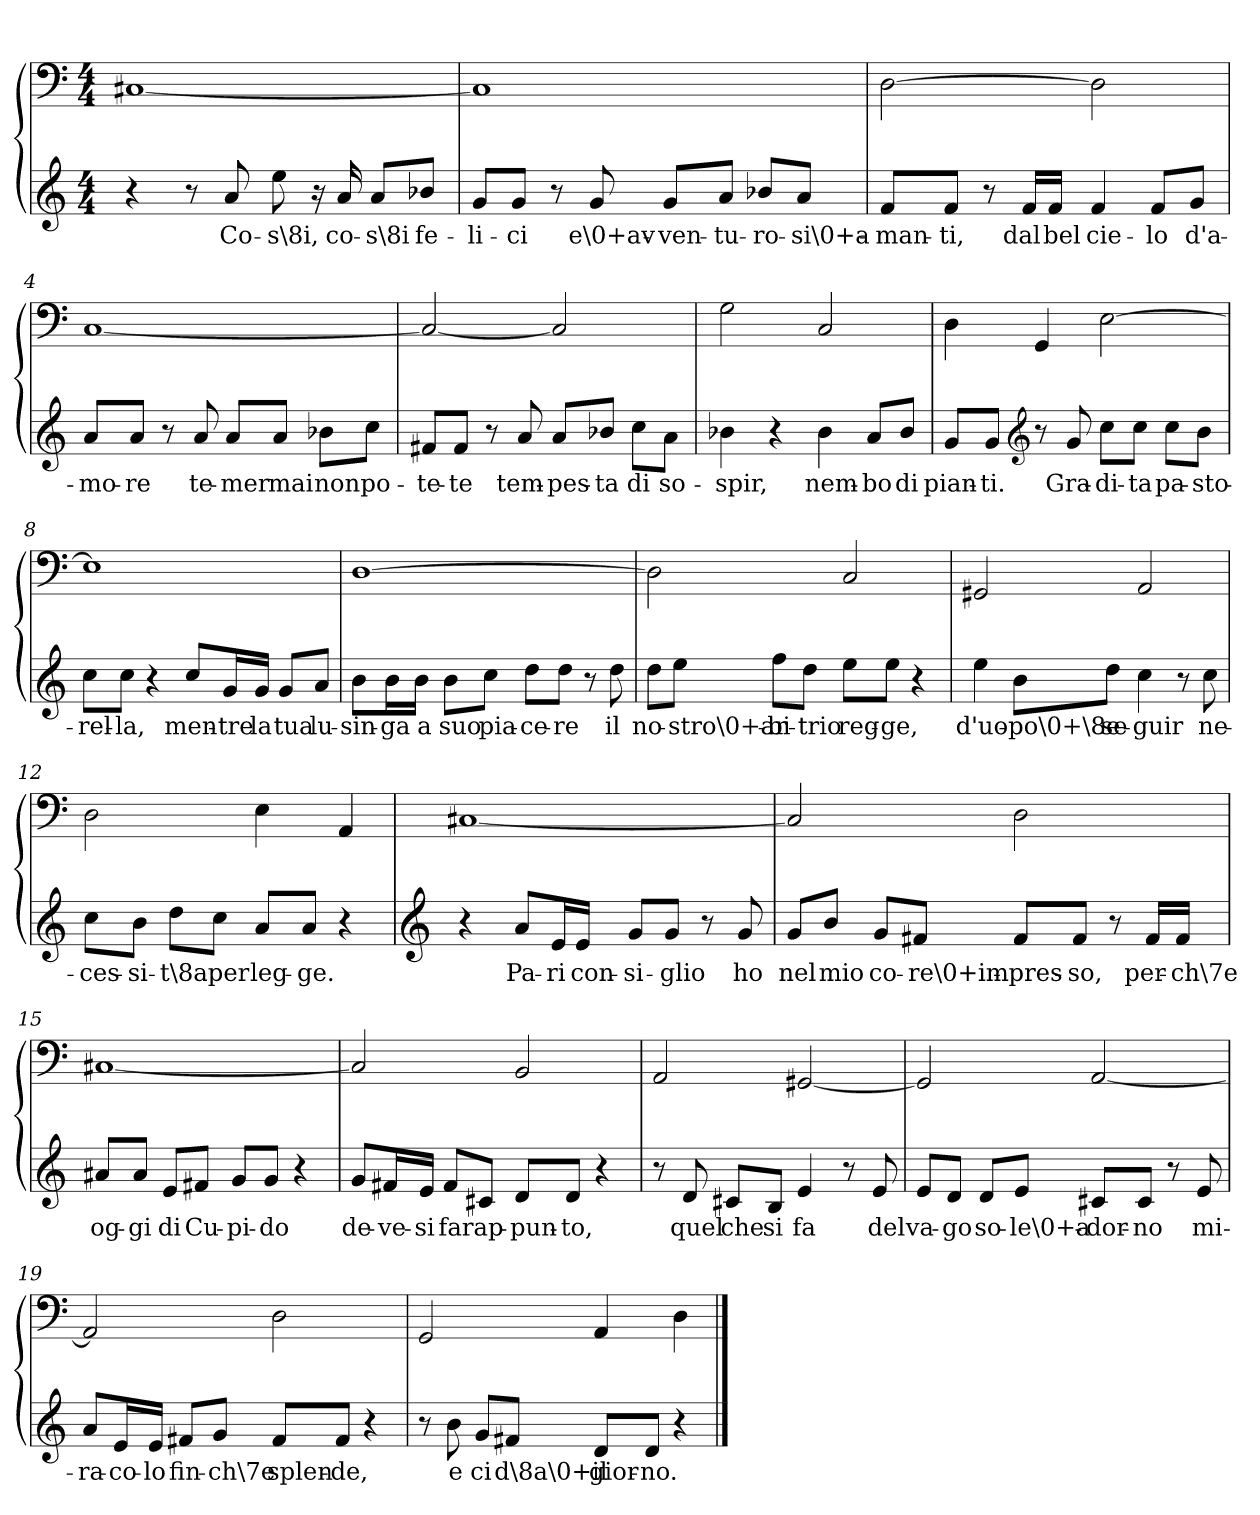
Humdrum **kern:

**kern	**text	**kern
*part1	*part1	*part1
*staff2	*staff2	*staff1
*clefG2	*	*clefF4
*k[]	*	*k[]
*a:	*	*a:
*M4/4	*	*M4/4
=1	=1	=1
4r	.	[1C#X/
8r	.	.
8a/	Co-	.
8ee\	-s\8i,	.
16r	.	.
16a/	co-	.
8a/L	-s\8i	.
8b-X/J	fe-	.
=2	=2	=2
8g/L	-li-	1C#/]
8g/J	-ci	.
8r	.	.
8g/	e\0+av-	.
8g/L	-ven-	.
8a/J	-tu-	.
8b-X/L	-ro-	.
8a/J	-si\0+a-	.
=3	=3	=3
8f/L	-man-	[2D\
8f/J	-ti,	.
8r	.	.
16f/LL	dal	.
16f/JJ	bel	.
4f/	cie-	2D\]
8f/L	-lo	.
8g/J	d'a-	.
=4	=4	=4
8a/L	-mo-	[1C/
8a/J	-re	.
8r	.	.
8a/	te-	.
8a/L	-mer	.
8a/J	mai	.
8b-X\L	non	.
8cc\J	po-	.
=5	=5	=5
8f#X/L	-te-	2C/_
8f#/J	-te	.
8r	.	.
8a/	tem-	.
8a/L	-pes-	2C/]
8b-X/J	-ta	.
8cc\L	di	.
8a\J	so-	.
=6	=6	=6
4b-X\	-spir,	2G\
4r	.	.
4b-\	nem-	2C/
8a/L	-bo	.
8b-/J	di	.
=7	=7	=7
8g/L	pian-	4D\
8g/J	-ti.	.
*clefG2	*	*
8r	.	4GG/
8g/	Gra-	.
8cc\L	-di-	[2E\
8cc\J	-ta	.
8cc\L	pa-	.
8b\J	-sto-	.
=8	=8	=8
8cc\L	-rel-	1E\]
8cc\J	-la,	.
4r	.	.
8cc/L	men-	.
16g/L	-tre	.
16g/JJ	la	.
8g/L	tua	.
8a/J	lu-	.
=9	=9	=9
8b\L	-sin-	[1D\
16b\L	-ga	.
16b\JJ	a	.
8b\L	suo	.
8cc\J	pia-	.
8dd\L	-ce-	.
8dd\J	-re	.
8r	.	.
8dd\	il	.
=10	=10	=10
8dd\L	no-	2D\]
8ee\J	-stro\0+ar-	.
8ff\L	-bi-	.
8dd\J	-trio	.
8ee\L	reg-	2C/
8ee\J	-ge,	.
4r	.	.
=11	=11	=11
4ee\	d'uo-	2GG#X/
8b\L	-po\0+\8e	.
8dd\J	se-	.
4cc\	-guir	2AA/
8r	.	.
8cc\	ne-	.
=12	=12	=12
8cc\L	-ces-	2D\
8b\J	-si-	.
8dd\L	-t\8a	.
8cc\J	per	.
8a/L	leg-	4E\
8a/J	-ge.	.
4r	.	4AA/
=13	=13	=13
*clefG2	*	*
4r	.	[1C#X/
8a/L	Pa-	.
16e/L	-ri	.
16e/JJ	con-	.
8g/L	-si-	.
8g/J	-glio	.
8r	.	.
8g/	ho	.
=14	=14	=14
8g/L	nel	2C#/]
8b/J	mio	.
8g/L	co-	.
8f#X/J	-re\0+im-	.
8f#/L	-pres-	2D\
8f#/J	-so,	.
8r	.	.
16f#/LL	per-	.
16f#/JJ	-ch\7e	.
=15	=15	=15
8a#X/L	og-	[1C#X/
8a#/J	-gi	.
8e/L	di	.
8f#X/J	Cu-	.
8g/L	-pi-	.
8g/J	-do	.
4r	.	.
=16	=16	=16
8g/L	de-	2C#/]
16f#X/L	-ve-	.
16e/JJ	-si	.
8f#/L	far	.
8c#X/J	ap-	.
8d/L	-pun-	2BB/
8d/J	-to,	.
4r	.	.
=17	=17	=17
8r	.	2AA/
8d/	quel	.
8c#X/L	che	.
8B/J	si	.
4e/	fa	[2GG#X/
8r	.	.
8e/	del	.
=18	=18	=18
8e/L	va-	2GG#/]
8d/J	-go	.
8d/L	so-	.
8e/J	-le\0+a-	.
8c#X/L	-dor-	[2AA/
8c#/J	-no	.
8r	.	.
8e/	mi-	.
=19	=19	=19
8a/L	-ra-	2AA/]
16e/L	-co-	.
16e/JJ	-lo	.
8f#X/L	fin-	.
8g/J	-ch\7e	.
8f#/L	splen-	2D\
8f#/J	-de,	.
4r	.	.
=20	=20	=20
8r	.	2GG/
8b\	e	.
8g/L	ci	.
8f#X/J	d\8a\0+il	.
8d/L	gior-	4AA/
8d/J	-no.	.
4r	.	4D\
==	==	==
*-	*-	*-
